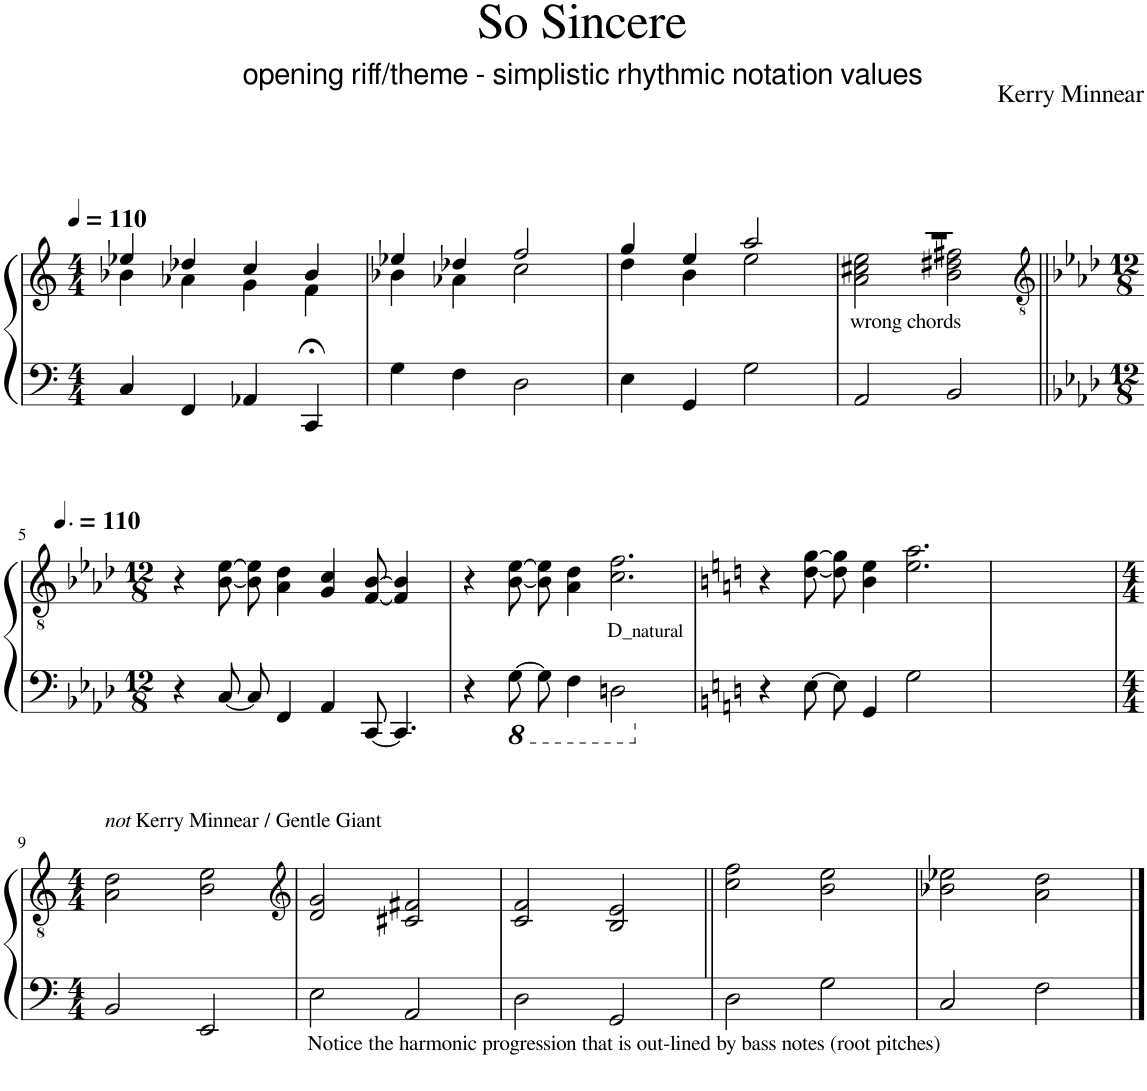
**kern	**kern
*part1	*part1
*staff2	*staff1
*I"Piano	*
*I'Pno.	*
*clefF4	*clefG2
*k[]	*k[]
*M4/4	*M4/4
*MM110	*MM110
=1	=1
*	*^
4C/	4ee-X/	4b-X\
4FF/	4dd-X/	4a-X\
4AA-X/	4cc/	4g\
4CC;</	4b-/	4f\
=2	=2	=2
4G\	4ee-X/	4b-X\
4F\	4dd-X/	4a-X\
2D\	2ff/	2cc\
=3	=3	=3
4E\	4gg/	4dd\
4GG/	4ee/	4b\
2G\	2aa/	2ee\
=4	=4	=4
!	!LO:TX:b:t=wrong chords	!
2AA/	1r	2a\ 2cc#X\ 2ee\
2BB/	.	2b\ 2dd#X\ 2ff#X\
*	*v	*v
!!LO:LB:g=z
=5||	=5||
*	*clefGv2
*k[b-e-a-d-]	*k[b-e-a-d-]
*M12/8	*M12/8
*	*MM165
4r	4r
[8C/	[8B-\ [8e-\
8C/]	8B-\] 8e-\]
4FF/	4A-\ 4d-\
4AA-/	4G/ 4c/
[8CC/	[8F/ [8B-/
4.CC/]	4.F/] 4.B-/]
=6	=6
4r	4r
*8ba	*
[8GG\	[8B-\ [8e-\
8GG\]	8B-\] 8e-\]
4FF\	4A-\ 4d-\
!LO:TX:a:t=D	!
!LO:TX:a:t=_natural	!
2.DDn\	2.c\ 2.f\
=7	=7
*k[]	*k[]
*X8ba	*
4r	4r
[8E\	[8d\ [8g\
8E\]	8d\] 8g\]
4GG/	4B\ 4e\
2.G\	2.e\ 2.a\
=8	=8
1.ryy	1.ryy
!!LO:LB:g=z
=9	=9
*M4/4	*M4/4
!	!LO:TX:a:i:t=not
!	!LO:TX:a:t=Kerry Minnear / Gentle Giant
2BB/	2A\ 2d\
2EE/	2B\ 2e\
=10	=10
*	*clefG2
!LO:TX:b:t=Notice the harmonic progression that is out-lined by bass notes (root pitches)	!
2E\	2d/ 2g/
2AA/	2c#X/ 2f#X/
=11	=11
2D\	2c/ 2f/
2GG/	2B/ 2e/
=12||	=12||
2D\	2cc\ 2ff\
2G\	2b\ 2ee\
=13	=13
2C/	2b-X\ 2ee-X\
2F\	2a\ 2dd\
==	==
*-	*-
